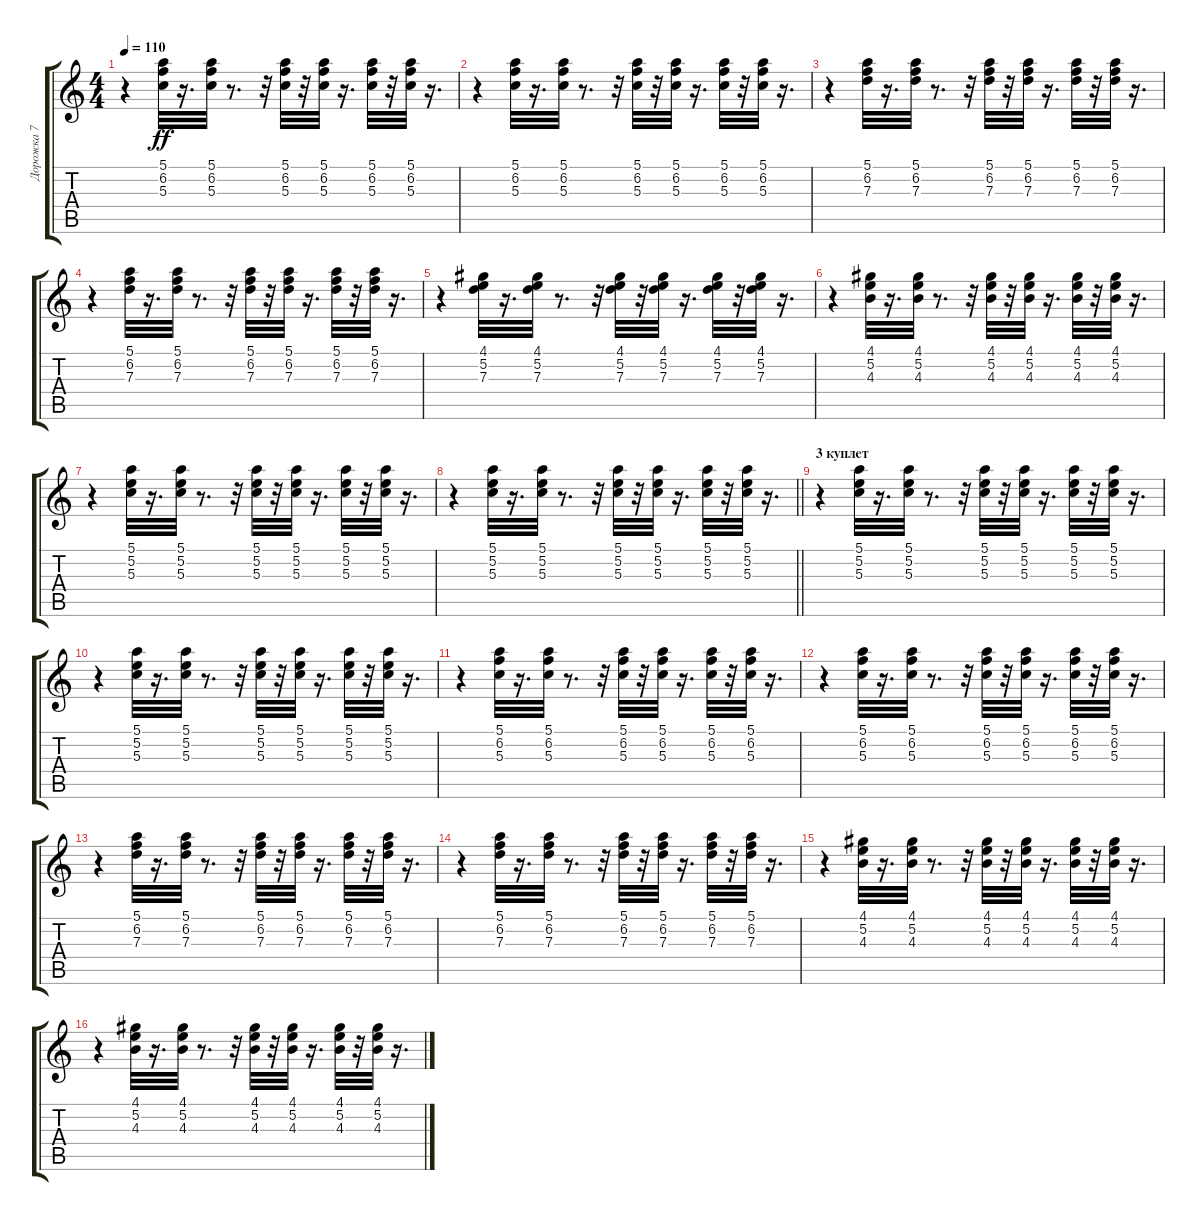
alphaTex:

\track ("Дорожка 7" "Дорожка 7") {instrument synthbass1}
\staff {score tabs}
\tuning (E4 B3 G3 D3 A2 E2) {hide}
\ts (4 4)
\tempo 110
\clef g2
\ks c
r.4{dy ff} (5.1 6.2 5.3).32{balance 8} r.16{d} (5.1 6.2 5.3).32 r.8{d} r.32 (5.1 6.2 5.3).32 r.32 (5.1 6.2 5.3).32 r.16{d} (5.1 6.2 5.3).32 r.32 (5.1 6.2 5.3).32 r.16{d} |
r.4 (5.1 6.2 5.3).32{balance 8} r.16{d} (5.1 6.2 5.3).32 r.8{d} r.32 (5.1 6.2 5.3).32 r.32 (5.1 6.2 5.3).32 r.16{d} (5.1 6.2 5.3).32 r.32 (5.1 6.2 5.3).32 r.16{d} |
r.4 (5.1 6.2 7.3).32{balance 8} r.16{d} (5.1 6.2 7.3).32 r.8{d} r.32 (5.1 6.2 7.3).32 r.32 (5.1 6.2 7.3).32 r.16{d} (5.1 6.2 7.3).32 r.32 (5.1 6.2 7.3).32 r.16{d} |
r.4 (5.1 6.2 7.3).32{balance 8} r.16{d} (5.1 6.2 7.3).32 r.8{d} r.32 (5.1 6.2 7.3).32 r.32 (5.1 6.2 7.3).32 r.16{d} (5.1 6.2 7.3).32 r.32 (5.1 6.2 7.3).32 r.16{d} |
r.4 (4.1 5.2 7.3).32{balance 8} r.16{d} (4.1 5.2 7.3).32 r.8{d} r.32 (4.1 5.2 7.3).32 r.32 (4.1 5.2 7.3).32 r.16{d} (4.1 5.2 7.3).32 r.32 (4.1 5.2 7.3).32 r.16{d} |
r.4 (4.1 5.2 4.3).32{balance 8} r.16{d} (4.1 5.2 4.3).32 r.8{d} r.32 (4.1 5.2 4.3).32 r.32 (4.1 5.2 4.3).32 r.16{d} (4.1 5.2 4.3).32 r.32 (4.1 5.2 4.3).32 r.16{d} |
r.4 (5.1 5.2 5.3).32{balance 8} r.16{d} (5.1 5.2 5.3).32 r.8{d} r.32 (5.1 5.2 5.3).32 r.32 (5.1 5.2 5.3).32 r.16{d} (5.1 5.2 5.3).32 r.32 (5.1 5.2 5.3).32 r.16{d} |
\barLineRight lightlight
r.4 (5.1 5.2 5.3).32{balance 8} r.16{d} (5.1 5.2 5.3).32 r.8{d} r.32 (5.1 5.2 5.3).32 r.32 (5.1 5.2 5.3).32 r.16{d} (5.1 5.2 5.3).32 r.32 (5.1 5.2 5.3).32 r.16{d} |
\section ("" "3 куплет")
r.4 (5.1 5.2 5.3).32{balance 8} r.16{d} (5.1 5.2 5.3).32 r.8{d} r.32 (5.1 5.2 5.3).32 r.32 (5.1 5.2 5.3).32 r.16{d} (5.1 5.2 5.3).32 r.32 (5.1 5.2 5.3).32 r.16{d} |
r.4 (5.1 5.2 5.3).32{balance 8} r.16{d} (5.1 5.2 5.3).32 r.8{d} r.32 (5.1 5.2 5.3).32 r.32 (5.1 5.2 5.3).32 r.16{d} (5.1 5.2 5.3).32 r.32 (5.1 5.2 5.3).32 r.16{d} |
r.4 (5.1 6.2 5.3).32{balance 8} r.16{d} (5.1 6.2 5.3).32 r.8{d} r.32 (5.1 6.2 5.3).32 r.32 (5.1 6.2 5.3).32 r.16{d} (5.1 6.2 5.3).32 r.32 (5.1 6.2 5.3).32 r.16{d} |
r.4 (5.1 6.2 5.3).32{balance 8} r.16{d} (5.1 6.2 5.3).32 r.8{d} r.32 (5.1 6.2 5.3).32 r.32 (5.1 6.2 5.3).32 r.16{d} (5.1 6.2 5.3).32 r.32 (5.1 6.2 5.3).32 r.16{d} |
r.4 (5.1 6.2 7.3).32{balance 8} r.16{d} (5.1 6.2 7.3).32 r.8{d} r.32 (5.1 6.2 7.3).32 r.32 (5.1 6.2 7.3).32 r.16{d} (5.1 6.2 7.3).32 r.32 (5.1 6.2 7.3).32 r.16{d} |
r.4 (5.1 6.2 7.3).32{balance 8} r.16{d} (5.1 6.2 7.3).32 r.8{d} r.32 (5.1 6.2 7.3).32 r.32 (5.1 6.2 7.3).32 r.16{d} (5.1 6.2 7.3).32 r.32 (5.1 6.2 7.3).32 r.16{d} |
r.4 (4.1 5.2 4.3).32{balance 8} r.16{d} (4.1 5.2 4.3).32 r.8{d} r.32 (4.1 5.2 4.3).32 r.32 (4.1 5.2 4.3).32 r.16{d} (4.1 5.2 4.3).32 r.32 (4.1 5.2 4.3).32 r.16{d} |
r.4 (4.1 5.2 4.3).32{balance 8} r.16{d} (4.1 5.2 4.3).32 r.8{d} r.32 (4.1 5.2 4.3).32 r.32 (4.1 5.2 4.3).32 r.16{d} (4.1 5.2 4.3).32 r.32 (4.1 5.2 4.3).32 r.16{d}
